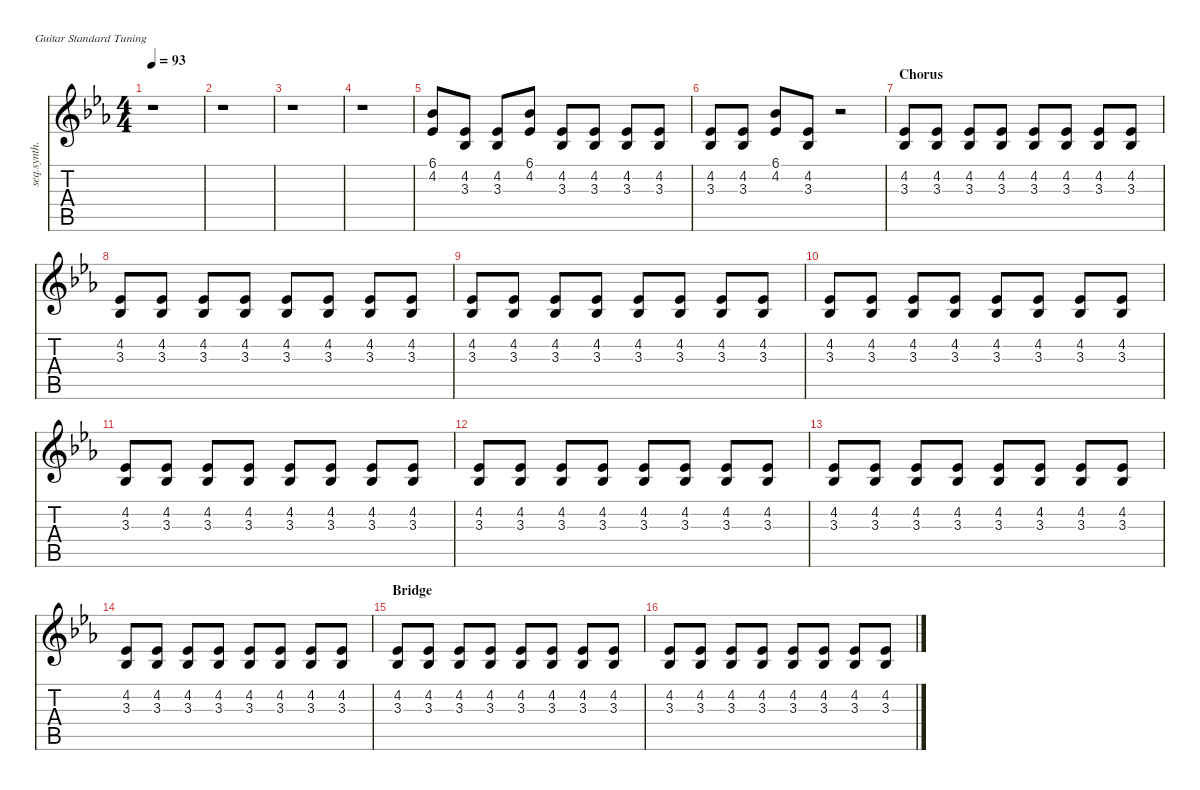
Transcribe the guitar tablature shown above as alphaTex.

\defaultSystemsLayout 4
\hideDynamics
\bracketExtendMode nobrackets
\otherSystemsTrackNameOrientation horizontal
\track ("Sequencer Synthesizer" "seq.synth.") {instrument fx1rain}
\staff {score tabs}
\tuning (E4 B3 G3 D3 A2 E2)
\ts (4 4)
\tempo 93
\clef g2
\ks cminor
r.1{dy mf} |
r.1 |
r.1 |
r.1 |
(4.2{acc b} 6.1{acc b}).8 (4.2{acc b} 3.3{acc b}).8 (4.2{acc b} 3.3{acc b}).8 (4.2{acc b} 6.1{acc b}).8 (4.2{acc b} 3.3{acc b}).8 (4.2{acc b} 3.3{acc b}).8 (4.2{acc b} 3.3{acc b}).8 (4.2{acc b} 3.3{acc b}).8 |
(3.3{acc b} 4.2{acc b}).8 (3.3{acc b} 4.2{acc b}).8 (4.2{acc b} 6.1{acc b}).8 (3.3{acc b} 4.2{acc b}).8 r.2 |
\section ("" "Chorus")
(4.2{acc b} 3.3{acc b}).8 (4.2{acc b} 3.3{acc b}).8 (4.2{acc b} 3.3{acc b}).8 (4.2{acc b} 3.3{acc b}).8 (4.2{acc b} 3.3{acc b}).8 (4.2{acc b} 3.3{acc b}).8 (4.2{acc b} 3.3{acc b}).8 (4.2{acc b} 3.3{acc b}).8 |
(4.2{acc b} 3.3{acc b}).8 (4.2{acc b} 3.3{acc b}).8 (4.2{acc b} 3.3{acc b}).8 (4.2{acc b} 3.3{acc b}).8 (4.2{acc b} 3.3{acc b}).8 (4.2{acc b} 3.3{acc b}).8 (4.2{acc b} 3.3{acc b}).8 (4.2{acc b} 3.3{acc b}).8 |
(4.2{acc b} 3.3{acc b}).8 (4.2{acc b} 3.3{acc b}).8 (4.2{acc b} 3.3{acc b}).8 (4.2{acc b} 3.3{acc b}).8 (4.2{acc b} 3.3{acc b}).8 (4.2{acc b} 3.3{acc b}).8 (4.2{acc b} 3.3{acc b}).8 (4.2{acc b} 3.3{acc b}).8 |
(4.2{acc b} 3.3{acc b}).8 (4.2{acc b} 3.3{acc b}).8 (4.2{acc b} 3.3{acc b}).8 (4.2{acc b} 3.3{acc b}).8 (4.2{acc b} 3.3{acc b}).8 (4.2{acc b} 3.3{acc b}).8 (4.2{acc b} 3.3{acc b}).8 (4.2{acc b} 3.3{acc b}).8 |
(4.2{acc b} 3.3{acc b}).8 (4.2{acc b} 3.3{acc b}).8 (4.2{acc b} 3.3{acc b}).8 (4.2{acc b} 3.3{acc b}).8 (4.2{acc b} 3.3{acc b}).8 (4.2{acc b} 3.3{acc b}).8 (4.2{acc b} 3.3{acc b}).8 (4.2{acc b} 3.3{acc b}).8 |
(4.2{acc b} 3.3{acc b}).8 (4.2{acc b} 3.3{acc b}).8 (4.2{acc b} 3.3{acc b}).8 (4.2{acc b} 3.3{acc b}).8 (4.2{acc b} 3.3{acc b}).8 (4.2{acc b} 3.3{acc b}).8 (4.2{acc b} 3.3{acc b}).8 (4.2{acc b} 3.3{acc b}).8 |
(4.2{acc b} 3.3{acc b}).8 (4.2{acc b} 3.3{acc b}).8 (4.2{acc b} 3.3{acc b}).8 (4.2{acc b} 3.3{acc b}).8 (4.2{acc b} 3.3{acc b}).8 (4.2{acc b} 3.3{acc b}).8 (4.2{acc b} 3.3{acc b}).8 (4.2{acc b} 3.3{acc b}).8 |
(4.2{acc b} 3.3{acc b}).8 (4.2{acc b} 3.3{acc b}).8 (4.2{acc b} 3.3{acc b}).8 (4.2{acc b} 3.3{acc b}).8 (4.2{acc b} 3.3{acc b}).8 (4.2{acc b} 3.3{acc b}).8 (4.2{acc b} 3.3{acc b}).8 (4.2{acc b} 3.3{acc b}).8 |
\section ("" "Bridge")
(4.2{acc b} 3.3{acc b}).8 (4.2{acc b} 3.3{acc b}).8 (4.2{acc b} 3.3{acc b}).8 (4.2{acc b} 3.3{acc b}).8 (4.2{acc b} 3.3{acc b}).8 (4.2{acc b} 3.3{acc b}).8 (4.2{acc b} 3.3{acc b}).8 (4.2{acc b} 3.3{acc b}).8 |
(4.2{acc b} 3.3{acc b}).8 (4.2{acc b} 3.3{acc b}).8 (4.2{acc b} 3.3{acc b}).8 (4.2{acc b} 3.3{acc b}).8 (4.2{acc b} 3.3{acc b}).8 (4.2{acc b} 3.3{acc b}).8 (4.2{acc b} 3.3{acc b}).8 (4.2{acc b} 3.3{acc b}).8
